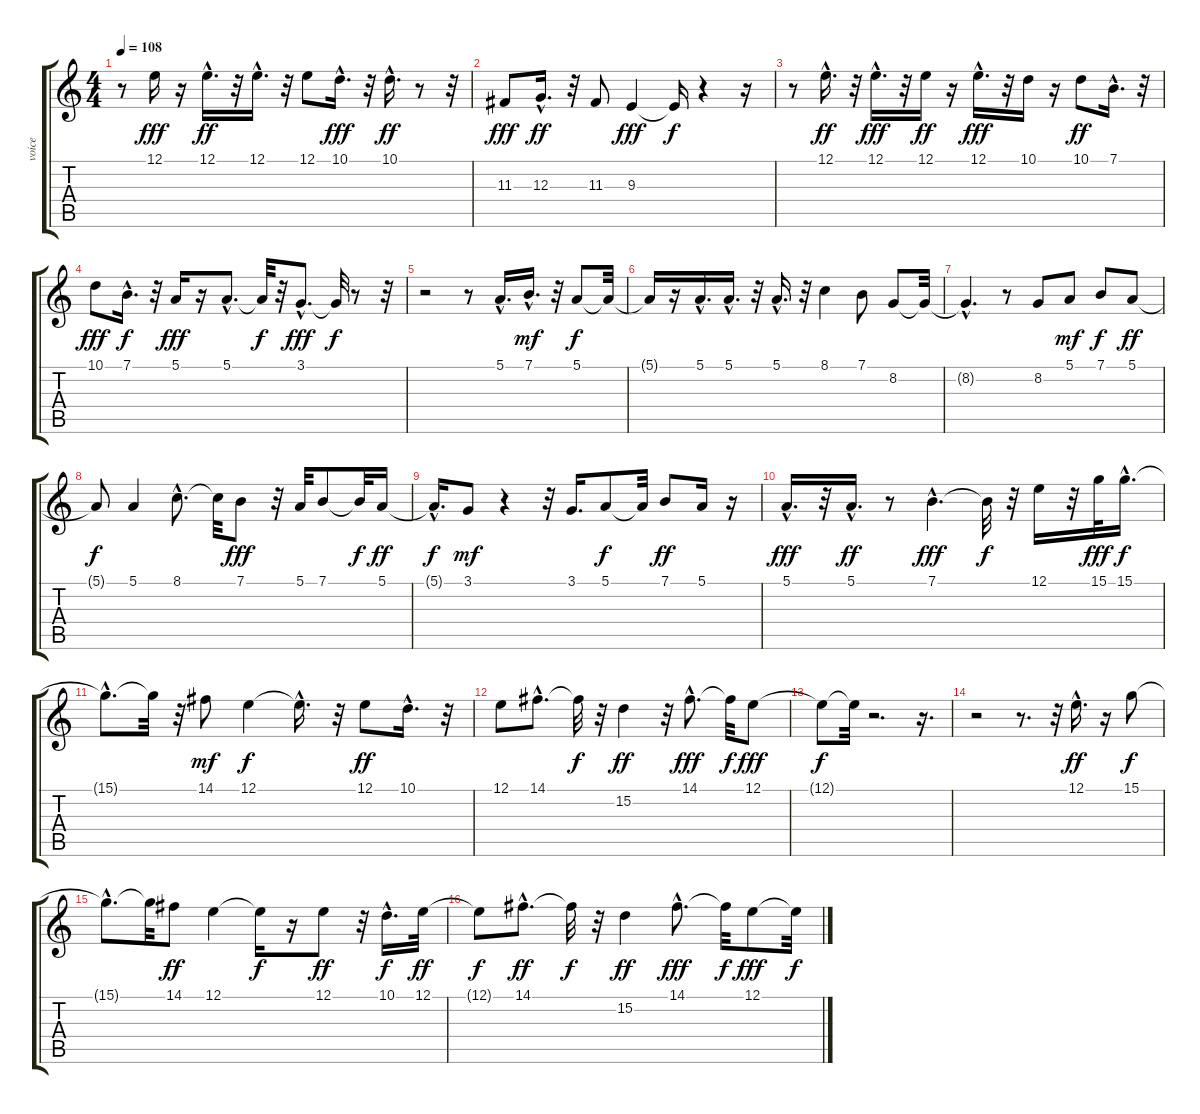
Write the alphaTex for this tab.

\track ("voice" "voice") {instrument lead3calliope}
\staff {score tabs}
\tuning (E4 B3 G3 D3 A2 E2) {hide}
\ts (4 4)
\tempo 108
\clef g2
\ks c
r.8{dy ff} 12.1.16{dy fff} r.16 12.1{hac}.16{d dy ff} r.32 12.1{hac}.16{d} r.32 12.1.8 10.1{hac}.16{d dy fff} r.32 10.1{hac}.16{d dy ff} r.8 r.32 |
11.3.8{dy fff} 12.3{hac}.16{d dy ff} r.32 11.3.8 9.3.4{dy fff} 9.3{t}.16{dy f} r.4 r.16 |
r.8 12.1{hac}.16{d dy ff} r.32 12.1{hac}.16{d dy fff} r.32 12.1.16{dy ff} r.16 12.1{hac}.16{d dy fff} r.32 10.1.16 r.16 10.1.8{dy ff} 7.1{hac}.16{d} r.32 |
10.1.8{dy fff} 7.1{hac}.16{d dy f} r.32 5.1.16{dy fff} r.16 5.1{hac}.8{d} 5.1{t}.32{dy f} r.32 3.1{hac}.8{d dy fff} 3.1{t}.32{dy f} r.8 r.32 |
r.2 r.8 5.1{hac}.16{d instrument lead3calliope} 7.1{hac}.16{d dy mf} r.32 5.1.8{dy f} 5.1{t}.32 |
5.1{t}.16 r.16 5.1{hac}.16{d} 5.1{hac}.16{d} r.32 5.1{hac}.16{d} r.32 8.1.4 7.1.8 8.2.8 8.2{t}.32 |
8.2{hac t}.4{d} r.8 8.2.8 5.1.8{dy mf} 7.1.8{dy f} 5.1.8{dy ff} |
5.1{t}.8{dy f} 5.1.4 8.1{hac}.8{d} 8.1{t}.32 7.1.8{dy fff} r.32 5.1.32 7.1.8 7.1{t}.32{dy f} 5.1.16{dy ff} |
5.1{hac t}.16{d dy f} 3.1.8{dy mf} r.4 r.32 3.1.16{d} 5.1.8{dy f} 5.1{t}.32 7.1.8{dy ff} 5.1.16 r.16 |
5.1{hac}.16{d dy fff} r.32 5.1{hac}.16{d dy ff} r.8 7.1{hac}.4{d dy fff} 7.1{t}.32{dy f} r.32 12.1.16 r.32 15.1.32{dy fff} 15.1{hac}.16{d dy f} |
15.1{hac t}.8{d} 15.1{t}.32 r.32 14.1.8{dy mf instrument lead3calliope} 12.1.4{dy f} 12.1{hac t}.16{d} r.32 12.1.8{dy ff} 10.1{hac}.16{d} r.32 |
12.1.8 14.1{hac}.8{d} 14.1{t}.32{dy f} r.32 15.2.4{dy ff} r.32 14.1{hac}.8{d dy fff} 14.1{t}.32{dy f} 12.1.8{dy fff} |
12.1{t}.8{dy f} 12.1{t}.32 r.2{d} r.16{d} |
r.2 r.8{d} r.32 12.1{hac}.16{d dy ff} r.16 15.1.8{dy f} |
15.1{hac t}.8{d} 15.1{t}.32 14.1.8{dy ff} 12.1.4 12.1{t}.16{dy f} r.16 12.1.8{dy ff} r.32 10.1{hac}.16{d dy f} 12.1.32{dy ff} |
12.1{t}.8{dy f} 14.1{hac}.8{d dy ff} 14.1{t}.32{dy f} r.32 15.2.4{dy ff} 14.1{hac}.8{d dy fff} 14.1{t}.32{dy f} 12.1.8{dy fff} 12.1{t}.32{dy f}
